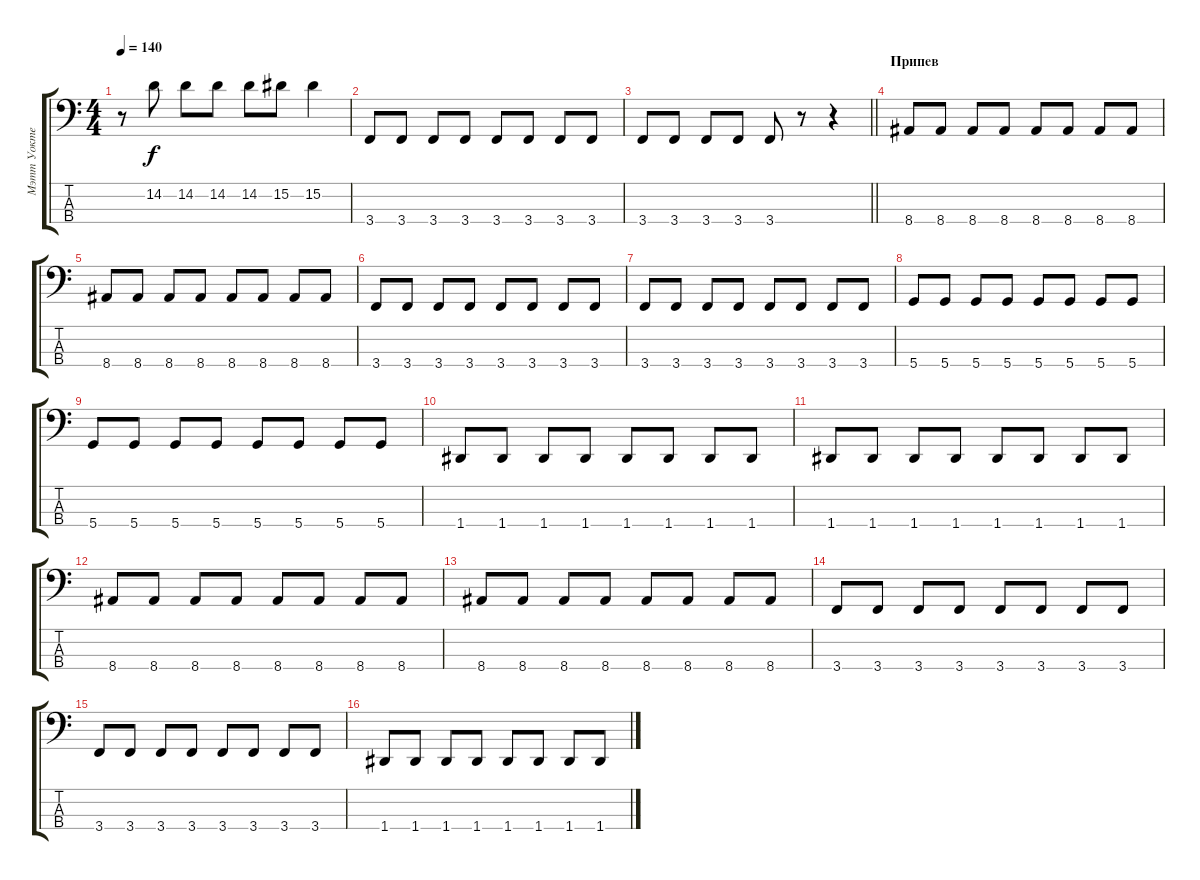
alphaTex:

\track ("Мэтт Уоктер " "Мэтт Уокте") {instrument electricbassfinger}
\staff {score tabs}
\tuning (F2 C2 G1 D1) {hide}
\ts (4 4)
\tempo 140
\clef f4
\ks c
r.8{dy f} 14.2.8 14.2.8 14.2.8 14.2.8 15.2.8 15.2.4 |
3.4.8 3.4.8 3.4.8 3.4.8 3.4.8 3.4.8 3.4.8 3.4.8 |
\barLineRight lightlight
3.4.8 3.4.8 3.4.8 3.4.8 3.4.8 r.8 r.4 |
\section ("" "Припев")
8.4.8 8.4.8 8.4.8 8.4.8 8.4.8 8.4.8 8.4.8 8.4.8 |
8.4.8 8.4.8 8.4.8 8.4.8 8.4.8 8.4.8 8.4.8 8.4.8 |
3.4.8 3.4.8 3.4.8 3.4.8 3.4.8 3.4.8 3.4.8 3.4.8 |
3.4.8 3.4.8 3.4.8 3.4.8 3.4.8 3.4.8 3.4.8 3.4.8 |
5.4.8 5.4.8 5.4.8 5.4.8 5.4.8 5.4.8 5.4.8 5.4.8 |
5.4.8 5.4.8 5.4.8 5.4.8 5.4.8 5.4.8 5.4.8 5.4.8 |
1.4.8 1.4.8 1.4.8 1.4.8 1.4.8 1.4.8 1.4.8 1.4.8 |
1.4.8 1.4.8 1.4.8 1.4.8 1.4.8 1.4.8 1.4.8 1.4.8 |
8.4.8 8.4.8 8.4.8 8.4.8 8.4.8 8.4.8 8.4.8 8.4.8 |
8.4.8 8.4.8 8.4.8 8.4.8 8.4.8 8.4.8 8.4.8 8.4.8 |
3.4.8 3.4.8 3.4.8 3.4.8 3.4.8 3.4.8 3.4.8 3.4.8 |
3.4.8 3.4.8 3.4.8 3.4.8 3.4.8 3.4.8 3.4.8 3.4.8 |
1.4.8 1.4.8 1.4.8 1.4.8 1.4.8 1.4.8 1.4.8 1.4.8
